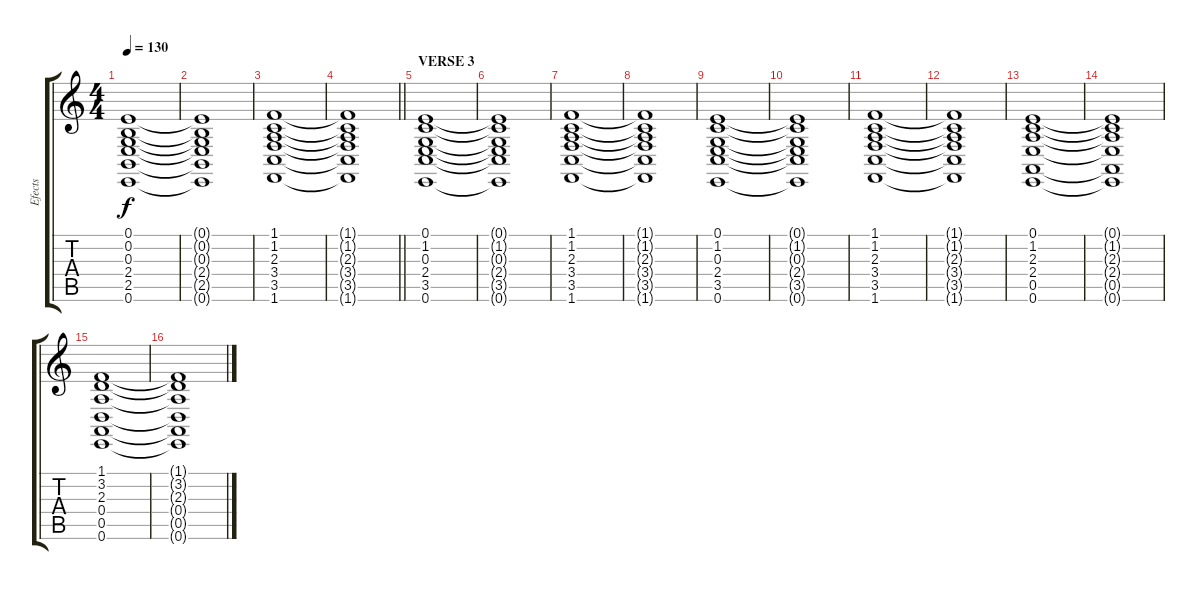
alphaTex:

\track ("Efects" "Efects") {instrument tremolostrings}
\staff {score tabs}
\tuning (E4 B3 G3 D3 A2 E2) {hide}
\ts (4 4)
\tempo 130
\clef g2
\ks c
(0.1 0.2 0.3 2.4 2.5 0.6).1{dy f} |
(0.1{t} 0.2{t} 0.3{t} 2.4{t} 2.5{t} 0.6{t}).1 |
(1.1 1.2 2.3 3.4 3.5 1.6).1 |
\barLineRight lightlight
(1.1{t} 1.2{t} 2.3{t} 3.4{t} 3.5{t} 1.6{t}).1 |
\section ("" "VERSE 3")
(0.1 1.2 0.3 2.4 3.5 0.6).1 |
(0.1{t} 1.2{t} 0.3{t} 2.4{t} 3.5{t} 0.6{t}).1 |
(1.1 1.2 2.3 3.4 3.5 1.6).1 |
(1.1{t} 1.2{t} 2.3{t} 3.4{t} 3.5{t} 1.6{t}).1 |
(0.1 1.2 0.3 2.4 3.5 0.6).1 |
(0.1{t} 1.2{t} 0.3{t} 2.4{t} 3.5{t} 0.6{t}).1 |
(1.1 1.2 2.3 3.4 3.5 1.6).1 |
(1.1{t} 1.2{t} 2.3{t} 3.4{t} 3.5{t} 1.6{t}).1 |
(0.1 1.2 2.3 2.4 0.5 0.6).1 |
(0.1{t} 1.2{t} 2.3{t} 2.4{t} 0.5{t} 0.6{t}).1 |
(1.1 3.2 2.3 0.4 0.5 0.6).1 |
(1.1{t} 3.2{t} 2.3{t} 0.4{t} 0.5{t} 0.6{t}).1
